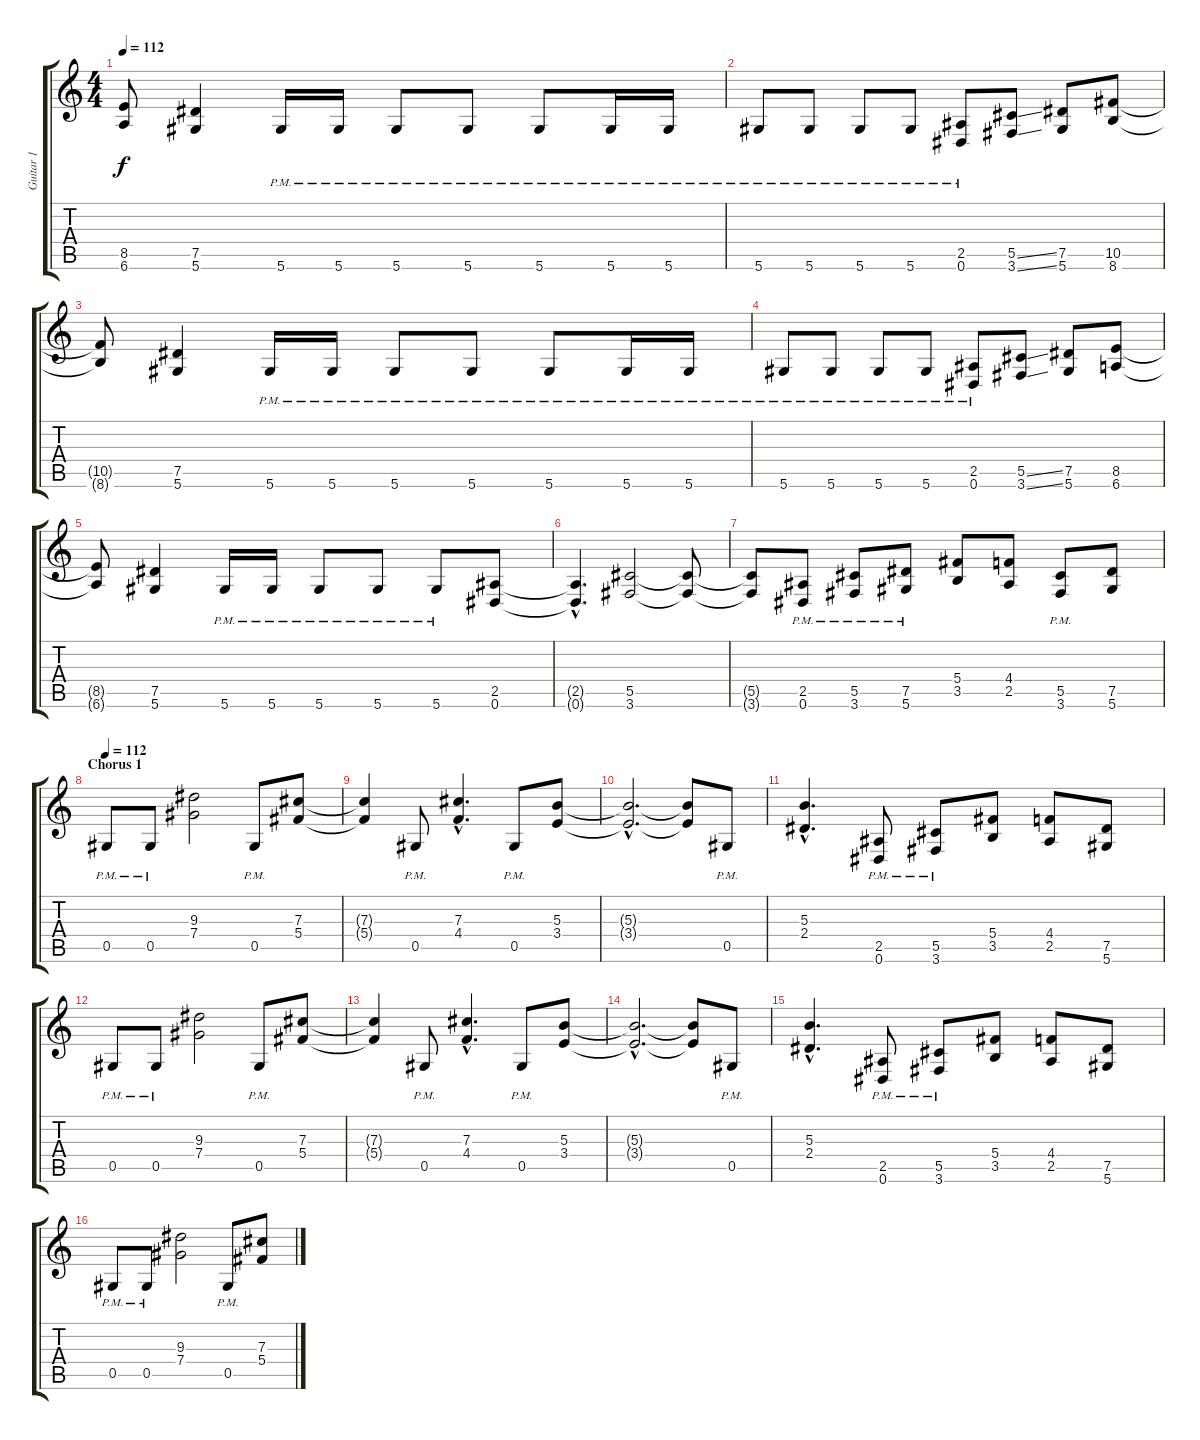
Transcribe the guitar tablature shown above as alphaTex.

\track ("Guitar 1" "Guitar 1") {instrument acousticguitarsteel}
\staff {score tabs}
\tuning (Eb4 Bb3 Gb3 Db3 Ab2 Eb2) {hide}
\ts (4 4)
\tempo 112
\clef g2
\ks c
(8.5{t} 6.6{t}).8{dy f} (7.5 5.6).4 5.6{pm}.16 5.6{pm}.16 5.6{pm}.8 5.6{pm}.8 5.6{pm}.8 5.6{pm}.16 5.6{pm}.16 |
5.6{pm}.8 5.6{pm}.8 5.6{pm}.8 5.6{pm}.8 (2.5{pm} 0.6{pm}).8 (5.5{ss} 3.6{ss}).8 (7.5 5.6).8 (10.5 8.6).8 |
(10.5{t} 8.6{t}).8 (7.5 5.6).4 5.6{pm}.16 5.6{pm}.16 5.6{pm}.8 5.6{pm}.8 5.6{pm}.8 5.6{pm}.16 5.6{pm}.16 |
5.6{pm}.8 5.6{pm}.8 5.6{pm}.8 5.6{pm}.8 (2.5{pm} 0.6{pm}).8 (5.5{ss} 3.6{ss}).8 (7.5 5.6).8 (8.5 6.6).8 |
(8.5{t} 6.6{t}).8 (7.5 5.6).4 5.6{pm}.16 5.6{pm}.16 5.6{pm}.8 5.6{pm}.8 5.6{pm}.8 (2.5 0.6).8 |
(2.5{hac t} 0.6{hac t}).4{d} (5.5 3.6).2 (5.5{t} 3.6{t}).8 |
(5.5{t} 3.6{t}).8 (2.5{pm} 0.6{pm}).8 (5.5{pm} 3.6{pm}).8 (7.5{pm} 5.6{pm}).8 (5.4 3.5).8 (4.4 2.5).8 (5.5{pm} 3.6{pm}).8 (7.5 5.6).8 |
\section ("" "Chorus 1")
\tempo 112
0.5{pm}.8 0.5{pm}.8 (9.3 7.4).2 0.5{pm}.8 (7.3 5.4).8 |
(7.3{t} 5.4{t}).4 0.5{pm}.8 (7.3{hac} 4.4{hac}).4{d} 0.5{pm}.8 (5.3 3.4).8 |
(5.3{hac t} 3.4{hac t}).2{d} (5.3{t} 3.4{t}).8 0.5{pm}.8 |
(5.3{hac} 2.4{hac}).4{d} (2.5{pm} 0.6{pm}).8 (5.5{pm} 3.6{pm}).8 (5.4 3.5).8 (4.4 2.5).8 (7.5 5.6).8 |
0.5{pm}.8 0.5{pm}.8 (9.3 7.4).2 0.5{pm}.8 (7.3 5.4).8 |
(7.3{t} 5.4{t}).4 0.5{pm}.8 (7.3{hac} 4.4{hac}).4{d} 0.5{pm}.8 (5.3 3.4).8 |
(5.3{hac t} 3.4{hac t}).2{d} (5.3{t} 3.4{t}).8 0.5{pm}.8 |
(5.3{hac} 2.4{hac}).4{d} (2.5{pm} 0.6{pm}).8 (5.5{pm} 3.6{pm}).8 (5.4 3.5).8 (4.4 2.5).8 (7.5 5.6).8 |
0.5{pm}.8 0.5{pm}.8 (9.3 7.4).2 0.5{pm}.8 (7.3 5.4).8
